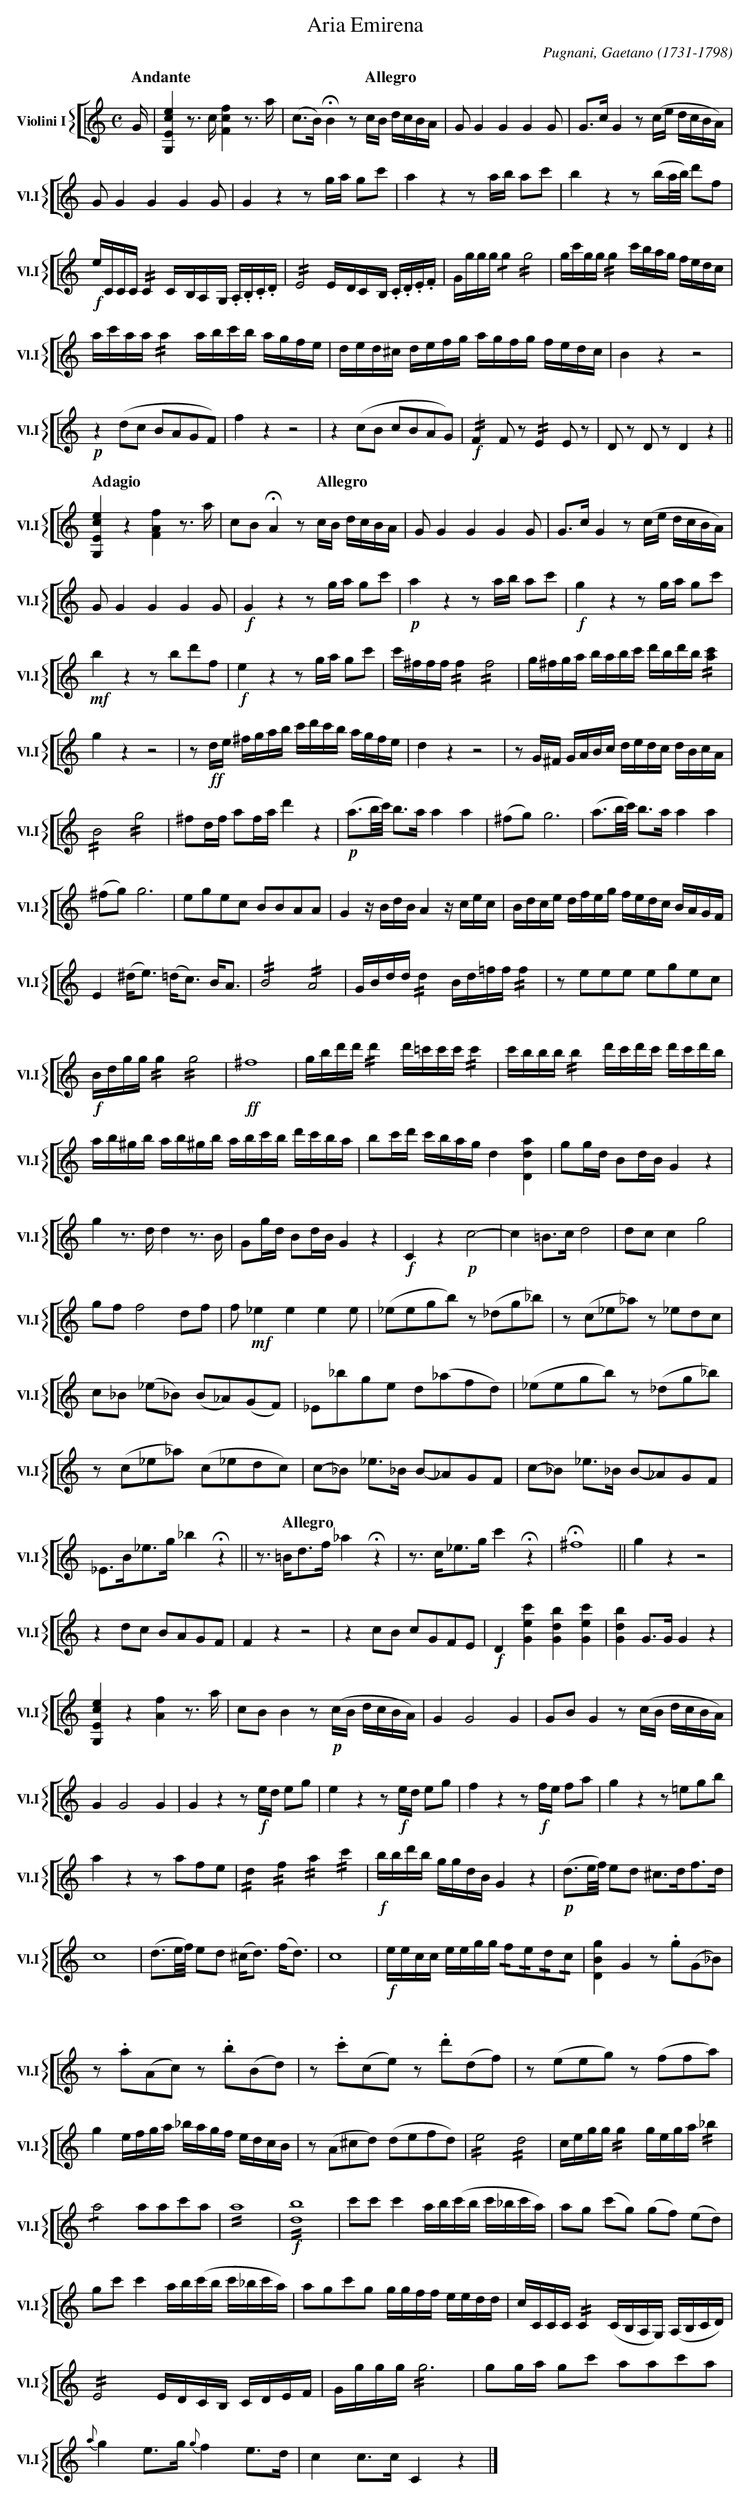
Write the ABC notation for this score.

X:1
T:Aria Emirena
C:Pugnani, Gaetano (1731-1798)
M:C
L:1/4
K:C
V: 11 clef=treble name="Violini I" sname="Vl.I"
%%staves [{ 11 }]
[Q:"Andante"] G// |[G,Ece] z/>c/[Fcf]z/>a/|(c/>B/)!fermata!B z/[Q:"Allegro"] c//B// d//c//B//A// | \
   G/ GGG G/| G/>c/ G z/ (c//e// d//c//B//A//)| G/ GGG G/ | \
   G z z/2g/4a/4 g/2c'/2 | a z z/2a/4b/4 a/2c'/2 |  b z z/2 (b/4a/8b/8) d'/sf/s |\
   !f!e/4C/4C/4C/4 !//!C C/4-B,/4A,/4-G,/4 .A,/4.B,/4.C/4.D/4 | !//!E2 E/4-D/4C/4-B,/4 .C/4.D/4.E/4.F/4 |\
   G/4g/4g/4g/4 !/!g !//!g2 | \
   g/4c'/4g/4g/4 !//!g c'/4b/4a/4g/4 f/4e/4d/4c/4 |  a/4c'/4a/4a/4 !//!a a/4b/4c'/4b/4 a/4g/4f/4e/4 |\
   d/4e/4d/4^c/4 d/4e/4f/4g/4 a/4g/4f/4g/4 f/4e/4d/4c/4 | B z z2 | !p!z (d/c/ B/A/G/F/) | f z z2 | \
   z(c/B/ c/B/A/G/) | !f! !//!F F/z/!//!EE/z/ | D/ z/ D/z/Dz || \
[Q:"Adagio" ][G,Ece]z[FAf]z3/4a/4 | c/B/!fermata!A z/ \
[Q:"Allegro"] c//B// d//c//B//A// | \
   G/ GGG G/| G/>c/ G z/ (c//e// d//c//B//A//)| G/ GGG G/ | \
   !f!G z z/g/4a/4 g/c'/ | !p!azz/a/4b/4 a/c'/ | !f!gzz/ g/4a/4 g/c'/ | !mf!bzz/ b/d'/f/ | !f!ezz/ g/4a/4 g/c'/ |\
   c'/4^f/4f/4f/4 !//!f !//!f2 | \
   g/4^f/4g/4a/4 b/4a/4b/4c'/4 d'/4b/4d'/4b/4 !//![ac'] | gzz2 |\
   z/!ff!d/4e/4 ^f/4g/4a/4b/4 c'/4d'/4c'/4b/4 a/4g/4f/4e/4 |  dzz2 | \
   z/G/4^F/4 G/4A/4B/4c/4 d/4e/4d/4c/4 d/4B/4c/4A/4 | \
   !//!B2 !//!g2  | ^f/d/4f/4 a/f/4a/4 d'z | !p!(a3/4b/8c'/8) b3/4a/4 aa |\
   (^f/g/) g3 |(a3/4b/8c'/8) b3/4a/4 aa |(^f/g/) g3 |e/g/e/c/ B/B/A/A/ | \
   Gz/4B/4d/4B/4 Az/4c/4e/4c/4 | B/4d/4c/4e/4 d/4f/4e/4g/4 f/4e/4d/4c/4 B/4A/4G/4F/4 |\
   E (^d/4e3/4) (=d/4c3/4) B/4A3/4 | !//!B2!//!A2 | G/4B/4d/4d/4 !//!dB/4d/4=f/4f/4 !//!f | \
   z/e/e/e/ e/g/e/c/ | !f!B/4d/4g/4g/4 !//!g !//!g2 | !ff!^f4 | g/4b/4d'/4d'/4 !//!d' d'/4=c'/4c'/4c'/4 !//!c' | \
   c'/4b/4b/4b/4 !//!b  d'/4c'/4d'/4c'/4 d'/4c'/4d'/4b/4 | \
   a/4b/4^g/4b/4 a/4b/4^g/4b/4 a/4b/4c'/4b/4 d'/4c'/4b/4a/4 | \
   b/c'/4d'/4 c'/4b/4a/4g/4 d [Dda]|g/g/4d/4 B/d/4B/4 Gz | \
   gz3/4d/4 d z3/4B/4 | G/g/4d/4 B/d/4B/4 Gz | !f!Cz!p!c2- | c =B3/4c/4 d2 | d/c/ c g2 | g/f/f2d/f/ |  f/ !mf!_eee e/ | \
   (_e/e/g/b/) z/ (_d/g/_b/) | z/ (c/_e/_a/) z/ _e/d/c/ | c/_B/ (_e/_B/) (B/_A/)(G/F/) | _E/_b/g/e/ d/(_a/f/d/) |\
   (_e/e/g/b/) z/ (_d/g/_b/) | z/ (c/_e/_a/) (c/_e/d/c/) | \
   c/-_B/ _e3/4_B/4 B/-_A/G/-F/ | c/-_B/ _e3/4_B/4 B/-_A/G/-F/ |_E3/4B/4_e3/4g/4 _b !fermata!z || z3/4 \
[Q:"Allegro"]=B/4d3/4f/4 _a !fermata!z  | z3/4c/4_e3/4g/4 c' !fermata!z | !fermata!^f4 || \
   gzz2 | zd/c/ B/A/G/F/ | Fzz2 | zc/B/ c/G/F/E/ | !f!D [Gec'][Gdb][Gec']| [Gdb]G3/4G/4 Gz |\
   [G,Ece]z[Af]z3/4a/4  | c/B/ B z/2 !p!(c/4B/4 d/4c/4B/4A/4) | GG2G | \
   G/B/ G z/2 (c/4B/4 d/4c/4B/4A/4) | GG2G | Gzz/!f!e/4d/4 e/g/ |  ezz/!f!e/4d/4 e/g/ | fzz/!f!f/4e/4 f/a/ | \
   gzz/=e/g/b/ | azz/a/f/e/ | !//!d !//!f !//!a !//!c' | !f! b/4b/4d'/4b/4 g/4g/4d/4B/4 G z |\
   !p!(d3/4e/8f/8) e/d/ ^c3/4d/4f3/4d/4 | c4 | \
   (d3/4e/8f/8) e/d/ (^c/4d3/4) (f/4d3/4) | c4 | !f!e/4e/4c/4c/4 e/4e/4g/4g/4 !/!f/!/!e/!/!d/!/!c/ | \
   [DBg]Gz/.g/(G/_B/) | z/.a/(A/c/) z/.b/(B/d/) | z/.c'/(c/e/) z/.d'/(d/f/) | \
   z/(e/e/g/) z/(f/f/a/) | g e/4f/4g/4a/4 _b/4a/4g/4f/4 e/4d/4c/4B/4 | z/(A/^c/d/) (d/e/f/d/) | !//!e2 !//!d2 | \
   c/4e/4g/4g/4 !//!g g/4e/4g/4a/4 !//!_b | !/!a2 a/a/c'/a/ | !//!a4 | \
   !f!!//![d4b4]| c'/c'/ c' a/4b/4(c'/4b/4 c'/4_b/4c'/4a/4) | a/g/ (c'/g/) (g/f/) (e/d/) | \
   g/c'/ c' a/4b/4(c'/4b/4 c'/4_b/4c'/4a/4) | a/g/c'/g/ g/4g/4f/4f/4 e/4e/4d/4d/4 |\
   c/4C/4C/4C/4 !//!C (C/4B,/4A,/4G,/4) (A,/4B,/4C/4D/4) | \
   !//!E2 E/4D/4C/4B,/4 C/4D/4E/4F/4 | G/4g/4g/4g/4 !//!g3 | g/g/4a/4 g/c'/ a/a/c'/a/ |\
   {a}g e3/4g/4 {g}f e3/4d/4 | c c3/4c/4Cz |]
